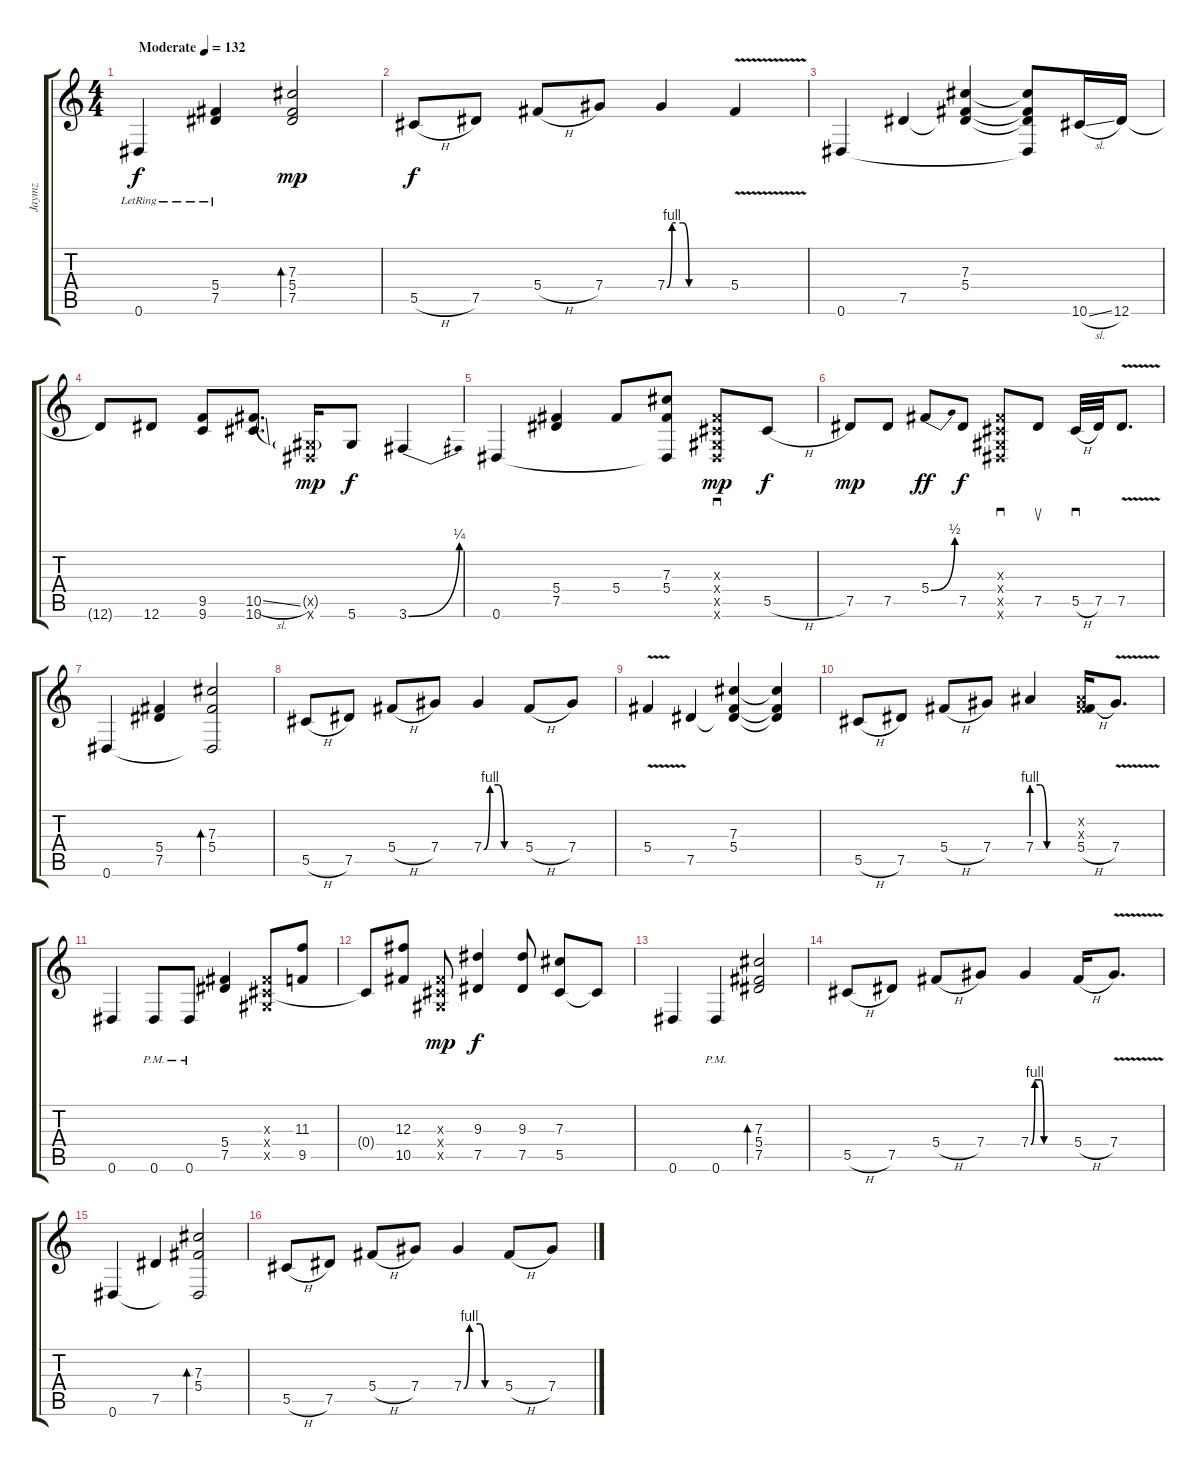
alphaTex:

\track ("Jaymz" "Jaymz") {instrument overdrivenguitar}
\staff {score tabs}
\tuning (Eb4 Bb3 Gb3 Db3 Ab2 Eb2) {hide}
\ts (4 4)
\tempo (132 "Moderate")
\clef g2
\ks c
0.6{lr}.4{dy f instrument overdrivenguitar} (5.4{lr} 7.5{lr}).4 (7.3 5.4 7.5).2{bd 240 dy mp} |
5.5{h}.8{dy f} 7.5.8 5.4{h}.8 7.4.8 7.4{be (custom 0 0 5 4 16 4 22 0 60 0)}.4 5.4{v}.4 |
0.6.4 7.5.4 (7.3 5.4 7.5{t}).4 (7.3{t} 5.4{t} 7.5{t} 0.6{t}).8 10.6{sl}.16 12.6.16 |
12.6{t}.8 12.6.8 (9.5 9.6).8 (10.5{sl} 10.6).8{d} (0.5{g x} 0.6{x}).16{dy mp} 5.6.8{dy f} 3.6{be (bend 0 0 60 1)}.4 |
0.6.4 (5.4 7.5).4 5.4.8 (7.3 5.4 0.6{t}).8 (0.3{x} 0.4{x} 0.5{x} 0.6{x}).8{sd dy mp} 5.5{h}.8{dy f} |
7.5.8{dy mp} 7.5.8 5.4{be (bend 0 0 60 2)}.8{dy ff} 7.5.8{dy f} (0.3{x} 0.4{x} 0.5{x} 0.6{x}).8{sd} 7.5.8{su} 5.5{h}.32{sd} 7.5.32 7.5{v}.8{d} |
0.6.4 (5.4 7.5).4 (7.3 5.4 0.6{t}).2{bd 60} |
5.5{h}.8 7.5.8 5.4{h}.8 7.4.8 7.4{be (custom 0 0 10 4 23 4 33 0 60 0)}.4 5.4{h}.8 7.4.8 |
5.4{v}.4 7.5.4 (7.3 5.4 7.5{t}).4 (7.3{t} 5.4{t} 7.5{t}).4 |
5.5{h}.8 7.5.8 5.4{h}.8 7.4.8 7.4{be (custom 0 4 12 4 22 0 30 0 60 0)}.4 (0.2{x} 0.3{x} 5.4{h}).16 7.4{v}.8{d} |
0.6.4 0.6{pm}.8 0.6{pm}.8 (5.4 7.5).4 (0.3{x} 0.4{x} 0.5{x}).8 (11.3 9.5).8 |
0.4{t}.8 (12.3 10.5).8 (0.3{x} 0.4{x} 0.5{x}).8{dy mp} (9.3 7.5).4{dy f} (9.3 7.5).8 (7.3 5.5).8 5.5{t}.8 |
0.6.4 0.6{pm}.4 (7.3 5.4 7.5).2{bd 60} |
5.5{h}.8 7.5.8 5.4{h}.8 7.4.8 7.4{be (custom 0 0 6 4 15 4 20 0 60 0)}.4 5.4{h}.16 7.4{v}.8{d} |
0.6.4 7.5.4 (7.3 5.4 0.6{t}).2{bd 60} |
5.5{h}.8 7.5.8 5.4{h}.8 7.4.8 7.4{be (custom 0 0 9 4 26 4 34 0 60 0)}.4 5.4{h}.8 7.4.8
